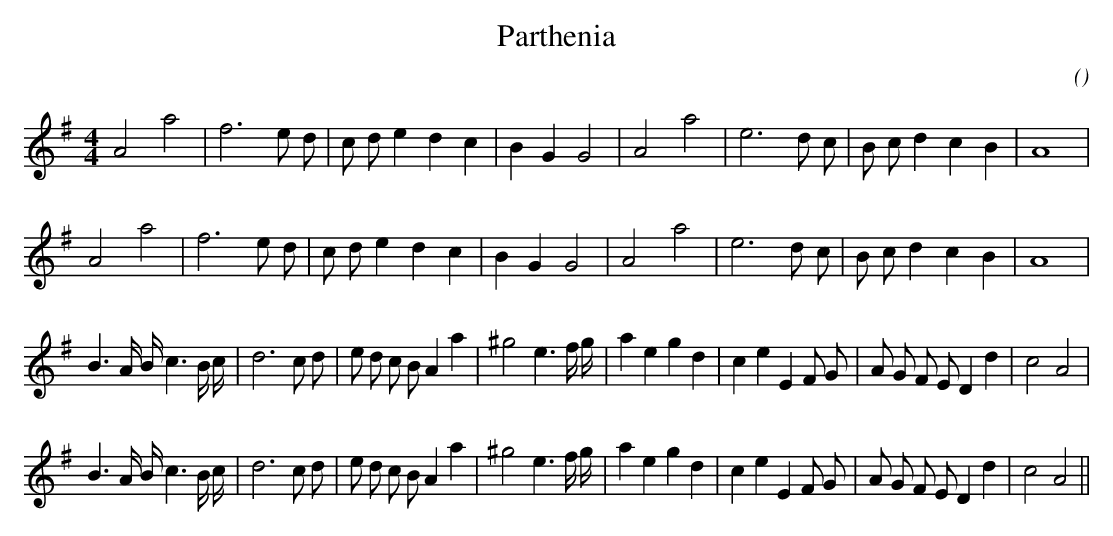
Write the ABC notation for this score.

X:1
T: Parthenia
C:
O:
M:4/4
K:G
K:G
M:4/4
L:1/16
A8 a8 |f12 e2 d2 |c2 d2 e4 d4 c4 |B4 G4 G8 |A8 a8 |e12 d2 c2 |B2 c2 d4 c4 B4 |A16 |
A8 a8 |f12 e2 d2 |c2 d2 e4 d4 c4 |B4 G4 G8 |A8 a8 |e12 d2 c2 |B2 c2 d4 c4 B4 |A16 |
B6 A B c6 B c |d12 c2 d2 |e2 d2 c2 B2 A4 a4 |^g8 e6 f g |a4 e4 g4 d4 |c4 e4 E4 F2 G2 |A2 G2 F2 E2 D4 d4 |c8 A8 |
B6 A B c6 B c |d12 c2 d2 |e2 d2 c2 B2 A4 a4 |^g8 e6 f g |a4 e4 g4 d4 |c4 e4 E4 F2 G2 |A2 G2 F2 E2 D4 d4 |c8 A8 ||
